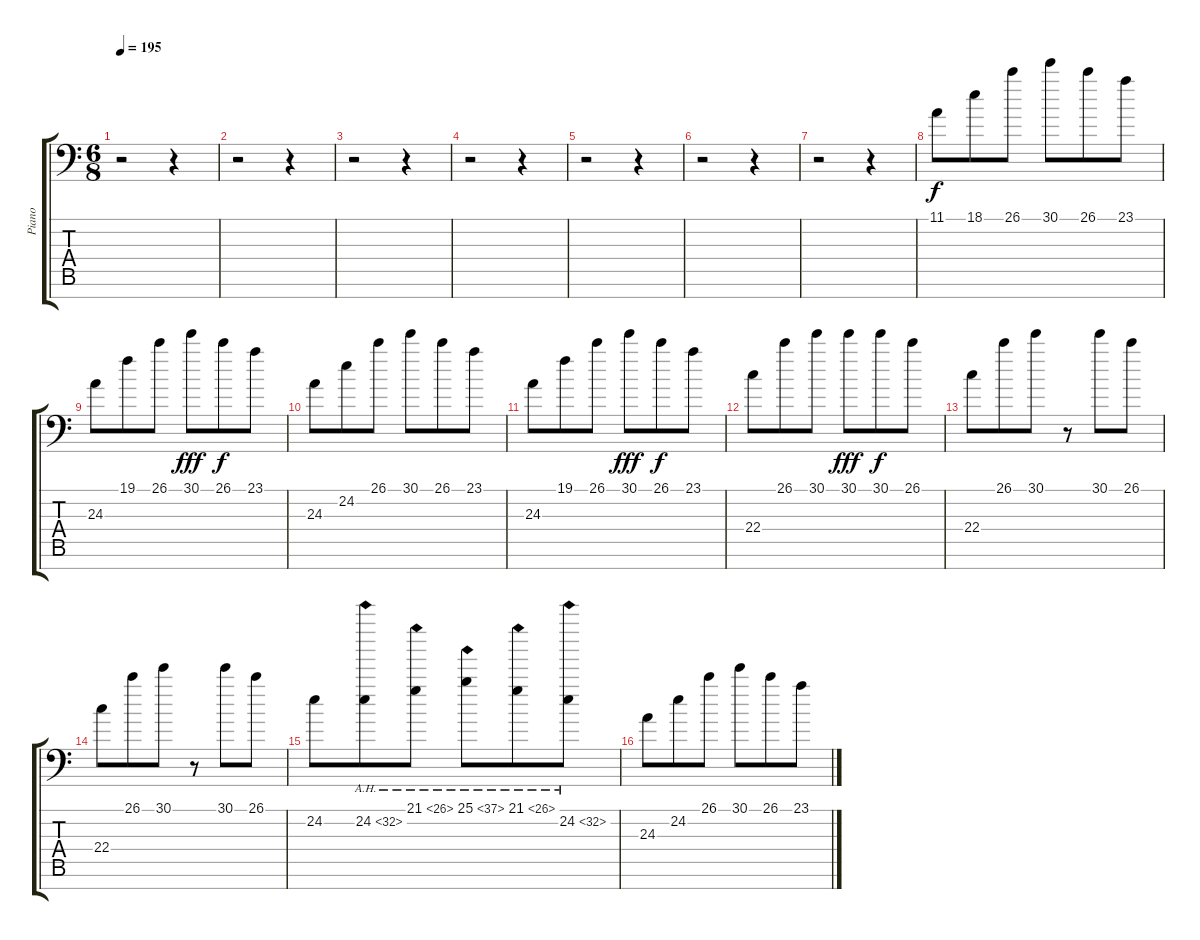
\track ("Piano" "Piano") {instrument honkytonkpiano}
\staff {score tabs}
\tuning (Bb3 E3 A2 D3 G2 B1 E0) {hide}
\ts (6 8)
\tempo 195
\clef f4
\ks c
r.2{dy ff} r.4 |
r.2 r.4 |
r.2 r.4 |
r.2 r.4 |
r.2 r.4 |
r.2 r.4 |
r.2 r.4 |
11.1.8{dy f} 18.1.8 26.1.8 30.1.8 26.1.8 23.1.8 |
24.3.8 19.1.8 26.1.8 30.1.8{dy fff} 26.1.8{dy f} 23.1.8 |
24.3.8 24.2.8 26.1.8 30.1.8 26.1.8 23.1.8 |
24.3.8 19.1.8 26.1.8 30.1.8{dy fff} 26.1.8{dy f} 23.1.8 |
22.4.8 26.1.8 30.1.8 30.1.8{dy fff} 30.1.8{dy f} 26.1.8 |
22.4.8 26.1.8 30.1.8 r.8 30.1.8 26.1.8 |
22.4.8 26.1.8 30.1.8 r.8 30.1.8 26.1.8 |
24.2.8 24.2{ah 8}.8 21.1{ah 5}.8 25.1{ah 12}.8 21.1{ah 5}.8 24.2{ah 8}.8 |
24.3.8 24.2.8 26.1.8 30.1.8 26.1.8 23.1.8
